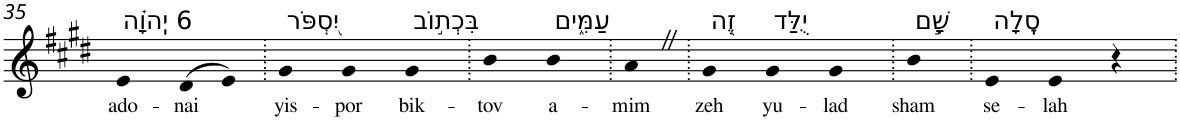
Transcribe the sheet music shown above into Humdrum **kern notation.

**kern	**text
*part1	*part1
*staff1	*staff1
*I"Piano	*
*I'Pno	*
!!LO:PB:g=z
*clefG2	*
*k[f#c#g#d#]	*
*E:	*
=35	=35
!LO:TX:a:t=6 יְֽהוָ֗ה	!
!	!LO:LY:b
4e	ado-
!	!LO:LY:b
(>8d#	-nai
8e)	.
=36.	=36.
!LO:TX:a:t=יִ֭סְפֹּר	!
!	!LO:LY:b
4g#	yis-
!	!LO:LY:b
4g#	-por
!LO:TX:a:t=בִּכְת֣וֹב	!
!	!LO:LY:b
4g#	bik-
=37.	=37.
!	!LO:LY:b
4b	-tov
!LO:TX:a:t=עַמִּ֑ים	!
!	!LO:LY:b
4b	a-
=38.	=38.
!	!LO:LY:b
4aZ	-mim
=39.	=39.
!LO:TX:a:t=זֶ֖ה	!
!	!LO:LY:b
4g#	zeh
!LO:TX:a:t=יֻלַּד	!
!	!LO:LY:b
4g#	yu-
!	!LO:LY:b
4g#	-lad
=40.	=40.
!LO:TX:a:t=שָׁ֣ם	!
!	!LO:LY:b
4b	sham
=41.	=41.
!LO:TX:a:t=סֶֽלָה	!
!	!LO:LY:b
4e	se-
!	!LO:LY:b
4e	-lah
4r	.
=.	=.
*-	*-
